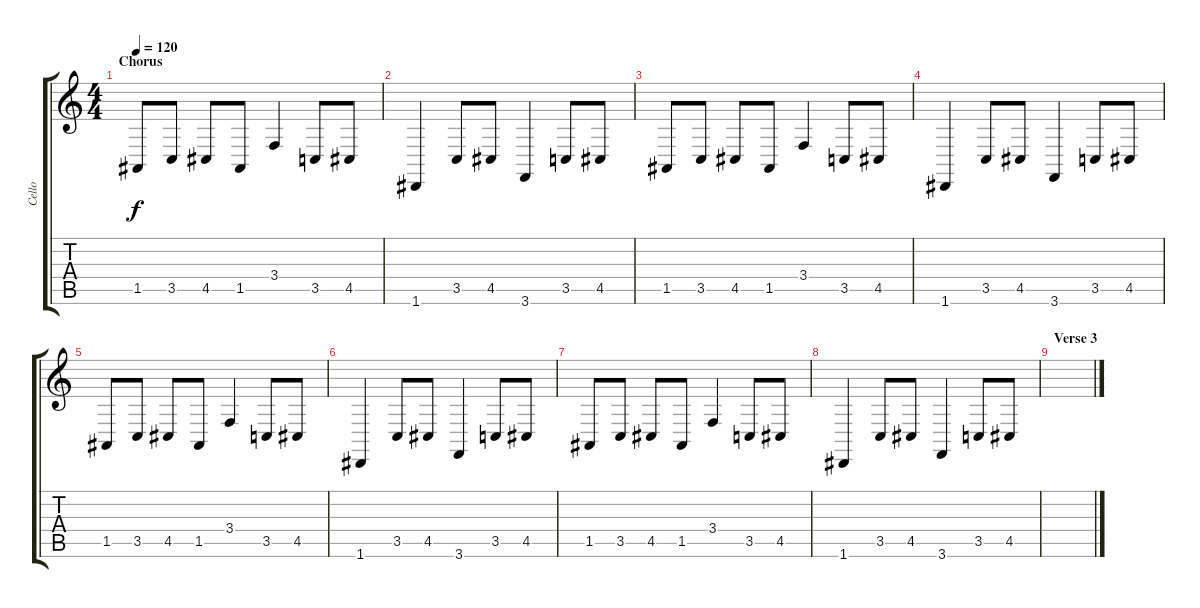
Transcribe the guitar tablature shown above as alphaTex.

\track ("Cello" "Cello") {instrument cello}
\staff {score tabs}
\tuning (E4 B3 G3 D3 A2 D2) {hide}
\ts (4 4)
\section ("" "Chorus")
\tempo 120
\clef g2
\ks c
1.5.8{dy f} 3.5.8 4.5.8 1.5.8 3.4.4 3.5.8 4.5.8 |
1.6.4 3.5.8 4.5.8 3.6.4 3.5.8 4.5.8 |
1.5.8 3.5.8 4.5.8 1.5.8 3.4.4 3.5.8 4.5.8 |
1.6.4 3.5.8 4.5.8 3.6.4 3.5.8 4.5.8 |
1.5.8 3.5.8 4.5.8 1.5.8 3.4.4 3.5.8 4.5.8 |
1.6.4 3.5.8 4.5.8 3.6.4 3.5.8 4.5.8 |
1.5.8 3.5.8 4.5.8 1.5.8 3.4.4 3.5.8 4.5.8 |
1.6.4 3.5.8 4.5.8 3.6.4 3.5.8 4.5.8 |
\section ("" "Verse 3")
